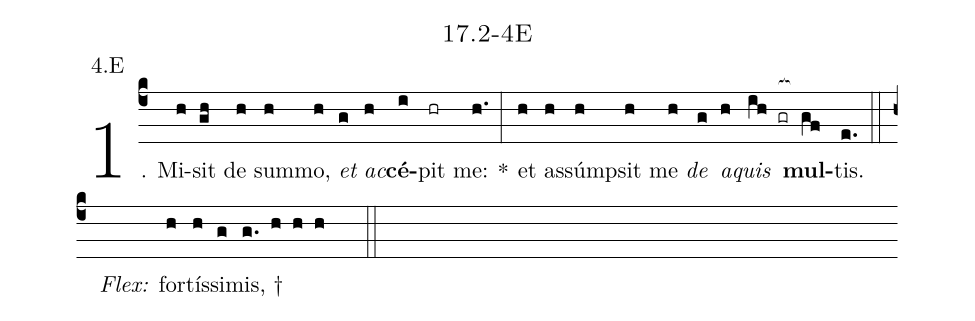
name: 17.2-4E;
annotation: 4.E;
%%
(c4)1. Mi(h)sit(gh) de(h) sum(h)mo,(h) <i>et</i>(g) <i>ac</i>(h)<b>cé</b>(i)pit(hr) me:(h.) *(:) et(h) as(h)súmp(h)sit(h) me(h) <i>de</i>(g) <i>a</i>(h)<i>quis</i>(ih gr[ocb:1{]) <b>mul</b>(gf[ocb:0}])tis.(e.) (::)
<i>Flex:</i>()  for(h)tís(h)si(g)mis, †(g. h h h  ::)

%E(h) u(g) o(h) u(ih) a(gf) e.(e.) (::)
